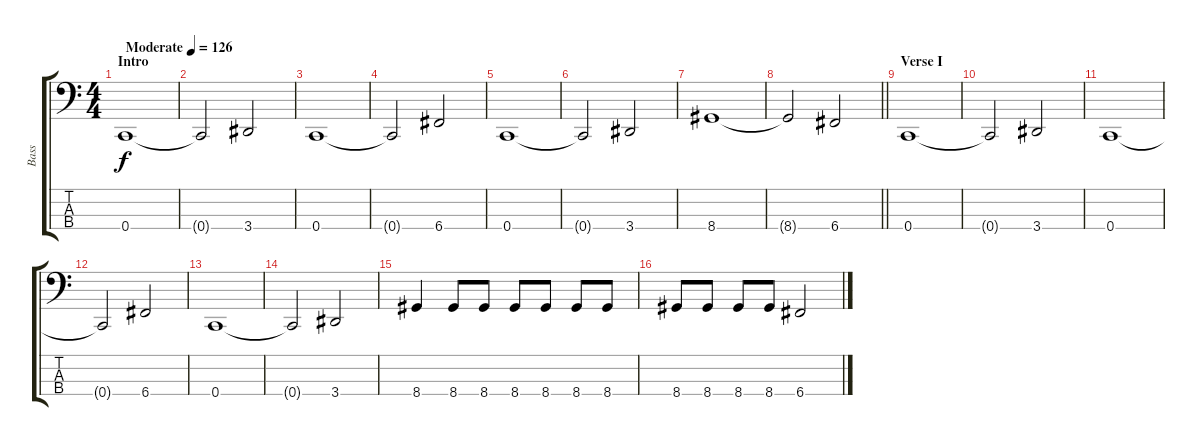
\track ("Bass" "Bass") {instrument electricbasspick}
\staff {score tabs}
\tuning (F2 C2 G1 C1) {hide}
\ts (4 4)
\section ("" "Intro")
\tempo (126 "Moderate")
\clef f4
\ks c
0.4.1{dy f instrument electricbasspick} |
0.4{t}.2 3.4.2 |
0.4.1 |
0.4{t}.2 6.4.2 |
0.4.1 |
0.4{t}.2 3.4.2 |
8.4.1 |
\barLineRight lightlight
8.4{t}.2 6.4.2 |
\section ("" "Verse I")
0.4.1 |
0.4{t}.2 3.4.2 |
0.4.1 |
0.4{t}.2 6.4.2 |
0.4.1 |
0.4{t}.2 3.4.2 |
8.4.4 8.4.8 8.4.8 8.4.8 8.4.8 8.4.8 8.4.8 |
8.4.8 8.4.8 8.4.8 8.4.8 6.4.2
